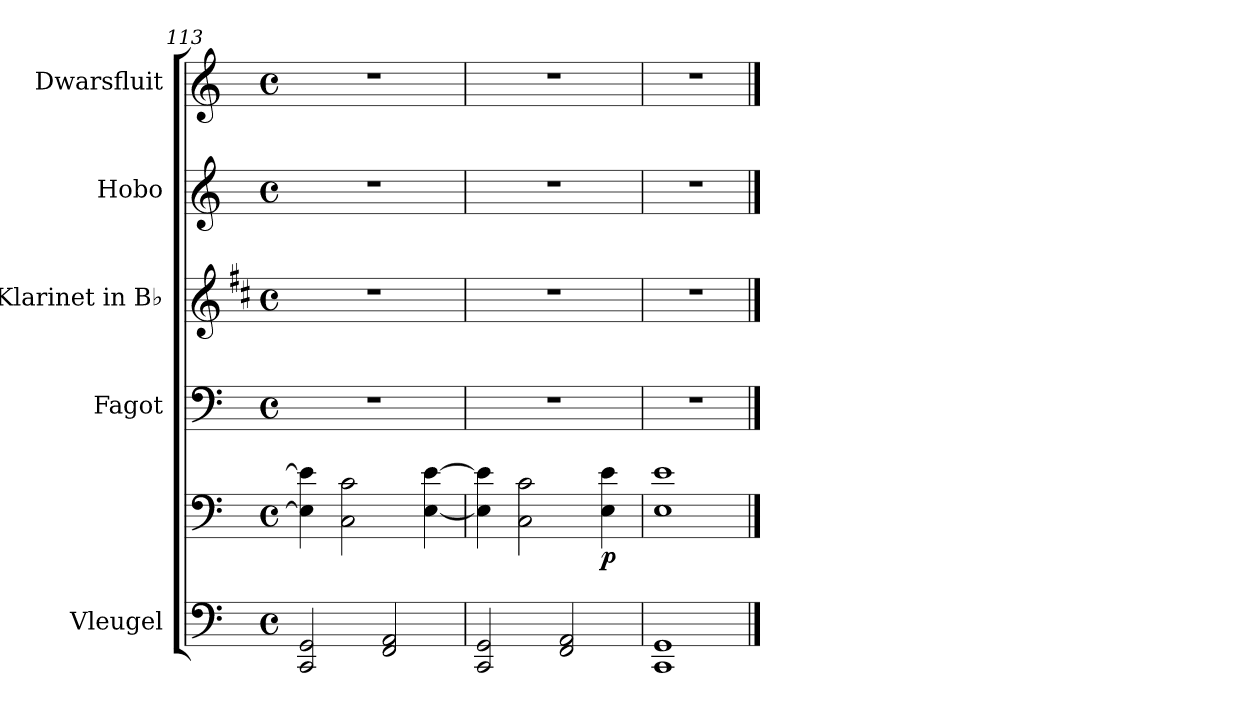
**kern	**kern	**dynam	**kern	**kern	**kern	**kern
*part5	*part5	*part5	*part4	*part3	*part2	*part1
*staff6	*staff5	*staff5/6	*staff4	*staff3	*staff2	*staff1
*I"Vleugel	*	*	*I"Fagot	*I"Klarinet in B♭	*I"Hobo	*I"Dwarsfluit
*	*	*	*I'Fgt.	*	*I'Ob.	*I'Fl.
*clefF4	*clefF4	*	*clefF4	*clefG2	*clefG2	*clefG2
*	*	*	*	*ITrd1c2	*	*
*k[]	*k[]	*	*k[]	*k[]	*k[]	*k[]
*M4/4	*M4/4	*	*M4/4	*M4/4	*M4/4	*M4/4
*met(c)	*met(c)	*	*met(c)	*met(c)	*met(c)	*met(c)
=113	=113	=113	=113	=113	=113	=113
2CC/ 2GG/	4E\] 4e\]	.	1r	1r	1r	1r
.	2C\ 2c\	.	.	.	.	.
2FF/ 2AA/	.	.	.	.	.	.
.	[4E\ [4e\	.	.	.	.	.
=114	=114	=114	=114	=114	=114	=114
2CC/ 2GG/	4E\] 4e\]	.	1r	1r	1r	1r
.	2C\ 2c\	.	.	.	.	.
2FF/ 2AA/	.	.	.	.	.	.
!	!	!LO:DY:b	!	!	!	!
.	4E\ 4e\	p	.	.	.	.
=115	=115	=115	=115	=115	=115	=115
1CC 1GG	1E 1e	.	1r	1r	1r	1r
==	==	==	==	==	==	==
*-	*-	*-	*-	*-	*-	*-
